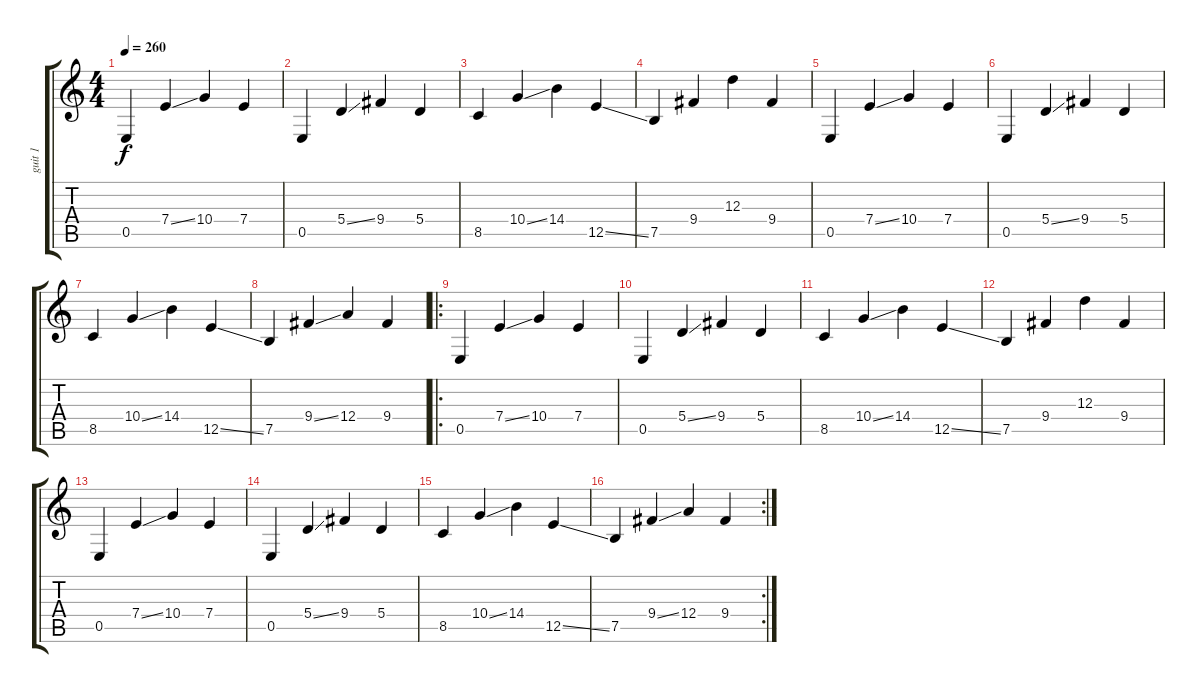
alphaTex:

\track ("guit 1" "guit 1") {instrument distortionguitar}
\staff {score tabs}
\tuning (B3 Gb3 D3 A2 E2 B1) {hide}
\ts (4 4)
\tempo 260
\clef g2
\ks c
0.5.4{dy f} 7.4{ss}.4 10.4.4 7.4.4 |
0.5.4 5.4{ss}.4 9.4.4 5.4.4 |
8.5.4 10.4{ss}.4 14.4.4 12.5{ss}.4 |
7.5.4 9.4.4 12.3.4 9.4.4 |
0.5.4 7.4{ss}.4 10.4.4 7.4.4 |
0.5.4 5.4{ss}.4 9.4.4 5.4.4 |
8.5.4 10.4{ss}.4 14.4.4 12.5{ss}.4 |
7.5.4 9.4{ss}.4 12.4.4 9.4.4 |
\ro
0.5.4 7.4{ss}.4 10.4.4 7.4.4 |
0.5.4 5.4{ss}.4 9.4.4 5.4.4 |
8.5.4 10.4{ss}.4 14.4.4 12.5{ss}.4 |
7.5.4 9.4.4 12.3.4 9.4.4 |
0.5.4 7.4{ss}.4 10.4.4 7.4.4 |
0.5.4 5.4{ss}.4 9.4.4 5.4.4 |
8.5.4 10.4{ss}.4 14.4.4 12.5{ss}.4 |
\rc 2
7.5.4 9.4{ss}.4 12.4.4 9.4.4
